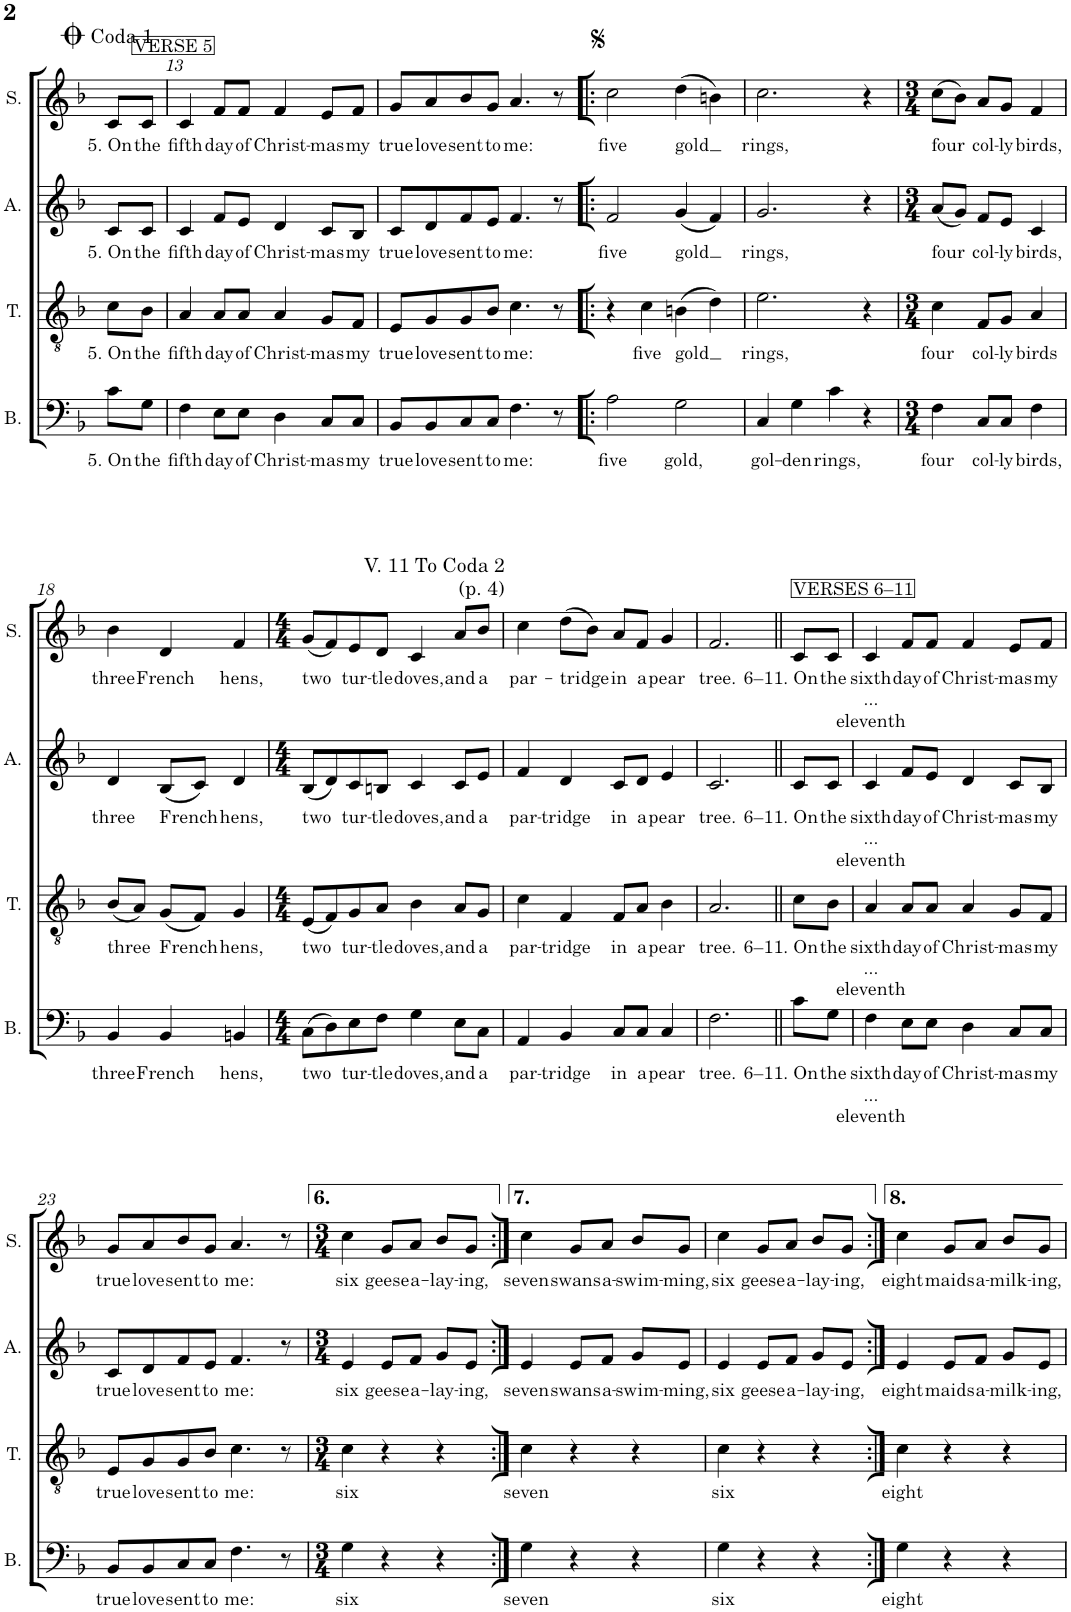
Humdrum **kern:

**kern	**text	**text	**text	**kern	**text	**text	**text	**kern	**text	**text	**text	**kern	**text	**text	**text
*part4	*part4	*part4	*part4	*part3	*part3	*part3	*part3	*part2	*part2	*part2	*part2	*part1	*part1	*part1	*part1
*staff4	*staff4	*staff4	*staff4	*staff3	*staff3	*staff3	*staff3	*staff2	*staff2	*staff2	*staff2	*staff1	*staff1	*staff1	*staff1
*I"B	*	*	*	*I"T.	*	*	*	*I"A.	*	*	*	*I"S.	*	*	*
*I'B.	*	*	*	*I'T.	*	*	*	*I'A.	*	*	*	*I'S.	*	*	*
!!LO:PB:g=z
*clefF4	*	*	*	*clefGv2	*	*	*	*clefG2	*	*	*	*clefG2	*	*	*
*k[b-]	*	*	*	*k[b-]	*	*	*	*k[b-]	*	*	*	*k[b-]	*	*	*
*M4/4	*	*	*	*M4/4	*	*	*	*M4/4	*	*	*	*M4/4	*	*	*
=12X2	=12X2	=12X2	=12X2	=12X2	=12X2	=12X2	=12X2	=12X2	=12X2	=12X2	=12X2	=12X2	=12X2	=12X2	=12X2
!	!	!	!	!	!	!	!	!	!	!	!	!LO:TX:a:t=VERSE 5	!	!	!
!	!LO:LY:b	!	!	!	!LO:LY:b	!	!	!	!LO:LY:b	!	!	!	!LO:LY:b	!	!
8c\L	5. On	.	.	8c\L	5. On	.	.	8c/L	5. On	.	.	8c/L	5. On	.	.
!	!LO:LY:b	!	!	!	!LO:LY:b	!	!	!	!LO:LY:b	!	!	!	!LO:LY:b	!	!
8G\J	the	.	.	8B-\J	the	.	.	8c/J	the	.	.	8c/J	the	.	.
=13	=13	=13	=13	=13	=13	=13	=13	=13	=13	=13	=13	=13	=13	=13	=13
!	!LO:LY:b	!	!	!	!LO:LY:b	!	!	!	!LO:LY:b	!	!	!	!LO:LY:b	!	!
4F\	fifth	.	.	4A/	fifth	.	.	4c/	fifth	.	.	4c/	fifth	.	.
!	!LO:LY:b	!	!	!	!LO:LY:b	!	!	!	!LO:LY:b	!	!	!	!LO:LY:b	!	!
8E\L	day	.	.	8A/L	day	.	.	8f/L	day	.	.	8f/L	day	.	.
!	!LO:LY:b	!	!	!	!LO:LY:b	!	!	!	!LO:LY:b	!	!	!	!LO:LY:b	!	!
8E\J	of	.	.	8A/J	of	.	.	8e/J	of	.	.	8f/J	of	.	.
!	!LO:LY:b	!	!	!	!LO:LY:b	!	!	!	!LO:LY:b	!	!	!	!LO:LY:b	!	!
4D\	Christ-	.	.	4A/	Christ-	.	.	4d/	Christ-	.	.	4f/	Christ-	.	.
!	!LO:LY:b	!	!	!	!LO:LY:b	!	!	!	!LO:LY:b	!	!	!	!LO:LY:b	!	!
8C/L	-mas	.	.	8G/L	-mas	.	.	8c/L	-mas	.	.	8e/L	-mas	.	.
!	!LO:LY:b	!	!	!	!LO:LY:b	!	!	!	!LO:LY:b	!	!	!	!LO:LY:b	!	!
8C/J	my	.	.	8F/J	my	.	.	8B-/J	my	.	.	8f/J	my	.	.
=14	=14	=14	=14	=14	=14	=14	=14	=14	=14	=14	=14	=14	=14	=14	=14
!	!LO:LY:b	!	!	!	!LO:LY:b	!	!	!	!LO:LY:b	!	!	!	!LO:LY:b	!	!
8BB-/L	true	.	.	8E/L	true	.	.	8c/L	true	.	.	8g/L	true	.	.
!	!LO:LY:b	!	!	!	!LO:LY:b	!	!	!	!LO:LY:b	!	!	!	!LO:LY:b	!	!
8BB-/	love	.	.	8G/	love	.	.	8d/	love	.	.	8a/	love	.	.
!	!LO:LY:b	!	!	!	!LO:LY:b	!	!	!	!LO:LY:b	!	!	!	!LO:LY:b	!	!
8C/	sent	.	.	8G/	sent	.	.	8f/	sent	.	.	8b-/	sent	.	.
!	!LO:LY:b	!	!	!	!LO:LY:b	!	!	!	!LO:LY:b	!	!	!	!LO:LY:b	!	!
8C/J	to	.	.	8B-/J	to	.	.	8e/J	to	.	.	8g/J	to	.	.
!	!LO:LY:b	!	!	!	!LO:LY:b	!	!	!	!LO:LY:b	!	!	!	!LO:LY:b	!	!
4.F\	me:	.	.	4.c\	me:	.	.	4.f/	me:	.	.	4.a/	me:	.	.
8r	.	.	.	8r	.	.	.	8r	.	.	.	8r	.	.	.
=15!|:	=15!|:	=15!|:	=15!|:	=15!|:	=15!|:	=15!|:	=15!|:	=15!|:	=15!|:	=15!|:	=15!|:	=15!|:	=15!|:	=15!|:	=15!|:
!	!LO:LY:b	!	!	!	!	!	!	!	!LO:LY:b	!	!	!	!LO:LY:b	!	!
2A\	five	.	.	4r	.	.	.	2f/	five	.	.	2cc\	five	.	.
!	!	!	!	!	!LO:LY:b	!	!	!	!	!	!	!	!	!	!
.	.	.	.	4c\	five	.	.	.	.	.	.	.	.	.	.
!	!LO:LY:b	!	!	!	!LO:LY:b	!	!	!	!LO:LY:b	!	!	!	!LO:LY:b	!	!
2G\	gold,	.	.	(4Bn\	gold	.	.	(4g/	gold	.	.	(4dd\	gold	.	.
.	.	.	.	4d\)	.	.	.	4f/)	.	.	.	4bn\)	.	.	.
=16	=16	=16	=16	=16	=16	=16	=16	=16	=16	=16	=16	=16	=16	=16	=16
!	!LO:LY:b	!	!	!	!LO:LY:b	!	!	!	!LO:LY:b	!	!	!LO:N:head=open	!LO:LY:b	!	!
4C/	gol-	.	.	2.e\	rings,	.	.	2.g/	rings,	.	.	2.cc\	rings,	.	.
!	!LO:LY:b	!	!	!	!	!	!	!	!	!	!	!	!	!	!
4G\	-den	.	.	.	.	.	.	.	.	.	.	.	.	.	.
!	!LO:LY:b	!	!	!	!	!	!	!	!	!	!	!	!	!	!
4c\	rings,	.	.	.	.	.	.	.	.	.	.	.	.	.	.
4r	.	.	.	4r	.	.	.	4r	.	.	.	4r	.	.	.
=17	=17	=17	=17	=17	=17	=17	=17	=17	=17	=17	=17	=17	=17	=17	=17
*M3/4	*	*	*	*M3/4	*	*	*	*M3/4	*	*	*	*M3/4	*	*	*
!	!LO:LY:b	!	!	!	!LO:LY:b	!	!	!	!LO:LY:b	!	!	!	!LO:LY:b	!	!
4F\	four	.	.	4c\	four	.	.	(8a/L	four	.	.	(8cc\L	four	.	.
.	.	.	.	.	.	.	.	8g/J)	.	.	.	8b-\J)	.	.	.
!	!LO:LY:b	!	!	!	!LO:LY:b	!	!	!	!LO:LY:b	!	!	!	!LO:LY:b	!	!
8C/L	col-	.	.	8F/L	col-	.	.	8f/L	col-	.	.	8a/L	col-	.	.
!	!LO:LY:b	!	!	!	!LO:LY:b	!	!	!	!LO:LY:b	!	!	!	!LO:LY:b	!	!
8C/J	-ly	.	.	8G/J	-ly	.	.	8e/J	-ly	.	.	8g/J	-ly	.	.
!	!LO:LY:b	!	!	!	!LO:LY:b	!	!	!	!LO:LY:b	!	!	!	!LO:LY:b	!	!
4F\	birds,	.	.	4A/	birds	.	.	4c/	birds,	.	.	4f/	birds,	.	.
!!LO:LB:g=z
=18	=18	=18	=18	=18	=18	=18	=18	=18	=18	=18	=18	=18	=18	=18	=18
!	!LO:LY:b	!	!	!	!LO:LY:b	!	!	!	!LO:LY:b	!	!	!	!LO:LY:b	!	!
4BB-/	three	.	.	(8B-/L	three	.	.	4d/	three	.	.	4b-\	three	.	.
.	.	.	.	8A/J)	.	.	.	.	.	.	.	.	.	.	.
!	!LO:LY:b	!	!	!	!LO:LY:b	!	!	!	!LO:LY:b	!	!	!	!LO:LY:b	!	!
4BB-/	French	.	.	(8G/L	French	.	.	(8B-/L	French	.	.	4d/	French	.	.
.	.	.	.	8F/J)	.	.	.	8c/J)	.	.	.	.	.	.	.
!	!LO:LY:b	!	!	!	!LO:LY:b	!	!	!	!LO:LY:b	!	!	!	!LO:LY:b	!	!
4BBn/	hens,	.	.	4G/	hens,	.	.	4d/	hens,	.	.	4f/	hens,	.	.
=19	=19	=19	=19	=19	=19	=19	=19	=19	=19	=19	=19	=19	=19	=19	=19
*M4/4	*	*	*	*M4/4	*	*	*	*M4/4	*	*	*	*M4/4	*	*	*
!	!LO:LY:b	!	!	!	!LO:LY:b	!	!	!	!LO:LY:b	!	!	!	!LO:LY:b	!	!
(8C\L	two	.	.	(8E/L	two	.	.	(8B-/L	two	.	.	(8g/L	two	.	.
8D\)	.	.	.	8F/)	.	.	.	8d/)	.	.	.	8f/)	.	.	.
!	!LO:LY:b	!	!	!	!LO:LY:b	!	!	!	!LO:LY:b	!	!	!	!LO:LY:b	!	!
8E\	tur-	.	.	8G/	tur-	.	.	8c/	tur-	.	.	8e/	tur-	.	.
!	!LO:LY:b	!	!	!	!LO:LY:b	!	!	!	!LO:LY:b	!	!	!	!LO:LY:b	!	!
8F\J	-tle	.	.	8A/J	-tle	.	.	8Bn/J	-tle	.	.	8d/J	-tle	.	.
!	!LO:LY:b	!	!	!	!LO:LY:b	!	!	!	!LO:LY:b	!	!	!	!LO:LY:b	!	!
4G\	doves,	.	.	4B-\	doves,	.	.	4c/	doves,	.	.	4c/	doves,	.	.
!	!LO:LY:b	!	!	!	!LO:LY:b	!	!	!	!LO:LY:b	!	!	!	!LO:LY:b	!	!
8E\L	and	.	.	8A/L	and	.	.	8c/L	and	.	.	8a/L	and	.	.
!	!LO:LY:b	!	!	!	!LO:LY:b	!	!	!	!LO:LY:b	!	!	!	!LO:LY:b	!	!
8C\J	a	.	.	8G/J	a	.	.	8e/J	a	.	.	8b-/J	a	.	.
=20	=20	=20	=20	=20	=20	=20	=20	=20	=20	=20	=20	=20	=20	=20	=20
!	!LO:LY:b	!	!	!	!LO:LY:b	!	!	!	!LO:LY:b	!	!	!	!LO:LY:b	!	!
4AA/	par-	.	.	4c\	par-	.	.	4f/	par-	.	.	4cc\	par-	.	.
!	!LO:LY:b	!	!	!	!LO:LY:b	!	!	!	!LO:LY:b	!	!	!	!LO:LY:b	!	!
4BB-/	-tridge	.	.	4F/	-tridge	.	.	4d/	-tridge	.	.	(8dd\L	-tridge	.	.
.	.	.	.	.	.	.	.	.	.	.	.	8b-\J)	.	.	.
!	!LO:LY:b	!	!	!	!LO:LY:b	!	!	!	!LO:LY:b	!	!	!	!LO:LY:b	!	!
8C/L	in	.	.	8F/L	in	.	.	8c/L	in	.	.	8a/L	in	.	.
!	!LO:LY:b	!	!	!	!LO:LY:b	!	!	!	!LO:LY:b	!	!	!	!LO:LY:b	!	!
8C/J	a	.	.	8A/J	a	.	.	8d/J	a	.	.	8f/J	a	.	.
!	!LO:LY:b	!	!	!	!LO:LY:b	!	!	!	!LO:LY:b	!	!	!	!LO:LY:b	!	!
4C/	pear	.	.	4B-\	pear	.	.	4e/	pear	.	.	4g/	pear	.	.
!	!	!	!	!	!	!	!	!	!	!	!	!LO:TX:a:t=V. 11 To Coda 2\n(p. 4)	!	!	!
=21	=21	=21	=21	=21	=21	=21	=21	=21	=21	=21	=21	=21	=21	=21	=21
!	!LO:LY:b	!	!	!	!LO:LY:b	!	!	!	!LO:LY:b	!	!	!	!LO:LY:b	!	!
2.F\	tree.	.	.	2.A/	tree.	.	.	2.c/	tree.	.	.	2.f/	tree.	.	.
=21X3||	=21X3||	=21X3||	=21X3||	=21X3||	=21X3||	=21X3||	=21X3||	=21X3||	=21X3||	=21X3||	=21X3||	=21X3||	=21X3||	=21X3||	=21X3||
!	!	!	!	!	!	!	!	!	!	!	!	!LO:TX:a:t=VERSES 6–11	!	!	!
!	!LO:LY:b	!	!	!	!LO:LY:b	!	!	!	!LO:LY:b	!	!	!	!LO:LY:b	!	!
8c\L	6–11. On	.	.	8c\L	6–11. On	.	.	8c/L	6–11. On	.	.	8c/L	6–11. On	.	.
!	!LO:LY:b	!	!	!	!LO:LY:b	!	!	!	!LO:LY:b	!	!	!	!LO:LY:b	!	!
8G\J	the	.	.	8B-\J	the	.	.	8c/J	the	.	.	8c/J	the	.	.
=22	=22	=22	=22	=22	=22	=22	=22	=22	=22	=22	=22	=22	=22	=22	=22
!	!LO:LY:b	!LO:LY:b	!LO:LY:b	!	!LO:LY:b	!LO:LY:b	!LO:LY:b	!	!LO:LY:b	!LO:LY:b	!LO:LY:b	!	!LO:LY:b	!LO:LY:b	!LO:LY:b
4F\	sixth	...	eleventh	4A/	sixth	...	eleventh	4c/	sixth	...	eleventh	4c/	sixth	...	eleventh
!	!LO:LY:b	!	!	!	!LO:LY:b	!	!	!	!LO:LY:b	!	!	!	!LO:LY:b	!	!
8E\L	day	.	.	8A/L	day	.	.	8f/L	day	.	.	8f/L	day	.	.
!	!LO:LY:b	!	!	!	!LO:LY:b	!	!	!	!LO:LY:b	!	!	!	!LO:LY:b	!	!
8E\J	of	.	.	8A/J	of	.	.	8e/J	of	.	.	8f/J	of	.	.
!	!LO:LY:b	!	!	!	!LO:LY:b	!	!	!	!LO:LY:b	!	!	!	!LO:LY:b	!	!
4D\	Christ-	.	.	4A/	Christ-	.	.	4d/	Christ-	.	.	4f/	Christ-	.	.
!	!LO:LY:b	!	!	!	!LO:LY:b	!	!	!	!LO:LY:b	!	!	!	!LO:LY:b	!	!
8C/L	-mas	.	.	8G/L	-mas	.	.	8c/L	-mas	.	.	8e/L	-mas	.	.
!	!LO:LY:b	!	!	!	!LO:LY:b	!	!	!	!LO:LY:b	!	!	!	!LO:LY:b	!	!
8C/J	my	.	.	8F/J	my	.	.	8B-/J	my	.	.	8f/J	my	.	.
!!LO:LB:g=z
=23	=23	=23	=23	=23	=23	=23	=23	=23	=23	=23	=23	=23	=23	=23	=23
!	!LO:LY:b	!	!	!	!LO:LY:b	!	!	!	!LO:LY:b	!	!	!	!LO:LY:b	!	!
8BB-/L	true	.	.	8E/L	true	.	.	8c/L	true	.	.	8g/L	true	.	.
!	!LO:LY:b	!	!	!	!LO:LY:b	!	!	!	!LO:LY:b	!	!	!	!LO:LY:b	!	!
8BB-/	love	.	.	8G/	love	.	.	8d/	love	.	.	8a/	love	.	.
!	!LO:LY:b	!	!	!	!LO:LY:b	!	!	!	!LO:LY:b	!	!	!	!LO:LY:b	!	!
8C/	sent	.	.	8G/	sent	.	.	8f/	sent	.	.	8b-/	sent	.	.
!	!LO:LY:b	!	!	!	!LO:LY:b	!	!	!	!LO:LY:b	!	!	!	!LO:LY:b	!	!
8C/J	to	.	.	8B-/J	to	.	.	8e/J	to	.	.	8g/J	to	.	.
!	!LO:LY:b	!	!	!	!LO:LY:b	!	!	!	!LO:LY:b	!	!	!	!LO:LY:b	!	!
4.F\	me:	.	.	4.c\	me:	.	.	4.f/	me:	.	.	4.a/	me:	.	.
8r	.	.	.	8r	.	.	.	8r	.	.	.	8r	.	.	.
=24	=24	=24	=24	=24	=24	=24	=24	=24	=24	=24	=24	=24	=24	=24	=24
*M3/4	*	*	*	*M3/4	*	*	*	*M3/4	*	*	*	*M3/4	*	*	*
!	!LO:LY:b	!	!	!	!LO:LY:b	!	!	!	!LO:LY:b	!	!	!	!LO:LY:b	!	!
4G\	six	.	.	4c\	six	.	.	4e/	six	.	.	4cc\	six	.	.
!	!	!	!	!	!	!	!	!	!LO:LY:b	!	!	!	!LO:LY:b	!	!
4r	.	.	.	4r	.	.	.	8e/L	geese	.	.	8g/L	geese	.	.
!	!	!	!	!	!	!	!	!	!LO:LY:b	!	!	!	!LO:LY:b	!	!
.	.	.	.	.	.	.	.	8f/J	a-	.	.	8a/J	a-	.	.
!	!	!	!	!	!	!	!	!	!LO:LY:b	!	!	!	!LO:LY:b	!	!
4r	.	.	.	4r	.	.	.	8g/L	-lay-	.	.	8b-/L	-lay-	.	.
!	!	!	!	!	!	!	!	!	!LO:LY:b	!	!	!	!LO:LY:b	!	!
.	.	.	.	.	.	.	.	8e/J	-ing,	.	.	8g/J	-ing,	.	.
=25:|!	=25:|!	=25:|!	=25:|!	=25:|!	=25:|!	=25:|!	=25:|!	=25:|!	=25:|!	=25:|!	=25:|!	=25:|!	=25:|!	=25:|!	=25:|!
!	!LO:LY:b	!	!	!	!LO:LY:b	!	!	!	!LO:LY:b	!	!	!	!LO:LY:b	!	!
4G\	seven	.	.	4c\	seven	.	.	4e/	seven	.	.	4cc\	seven	.	.
!	!	!	!	!	!	!	!	!	!LO:LY:b	!	!	!	!LO:LY:b	!	!
4r	.	.	.	4r	.	.	.	8e/L	swans	.	.	8g/L	swans	.	.
!	!	!	!	!	!	!	!	!	!LO:LY:b	!	!	!	!LO:LY:b	!	!
.	.	.	.	.	.	.	.	8f/J	a-	.	.	8a/J	a-	.	.
!	!	!	!	!	!	!	!	!	!LO:LY:b	!	!	!	!LO:LY:b	!	!
4r	.	.	.	4r	.	.	.	8g/L	-swim-	.	.	8b-/L	-swim-	.	.
!	!	!	!	!	!	!	!	!	!LO:LY:b	!	!	!	!LO:LY:b	!	!
.	.	.	.	.	.	.	.	8e/J	-ming,	.	.	8g/J	-ming,	.	.
=26	=26	=26	=26	=26	=26	=26	=26	=26	=26	=26	=26	=26	=26	=26	=26
!	!LO:LY:b	!	!	!	!LO:LY:b	!	!	!	!LO:LY:b	!	!	!	!LO:LY:b	!	!
4G\	six	.	.	4c\	six	.	.	4e/	six	.	.	4cc\	six	.	.
!	!	!	!	!	!	!	!	!	!LO:LY:b	!	!	!	!LO:LY:b	!	!
4r	.	.	.	4r	.	.	.	8e/L	geese	.	.	8g/L	geese	.	.
!	!	!	!	!	!	!	!	!	!LO:LY:b	!	!	!	!LO:LY:b	!	!
.	.	.	.	.	.	.	.	8f/J	a-	.	.	8a/J	a-	.	.
!	!	!	!	!	!	!	!	!	!LO:LY:b	!	!	!	!LO:LY:b	!	!
4r	.	.	.	4r	.	.	.	8g/L	-lay-	.	.	8b-/L	-lay-	.	.
!	!	!	!	!	!	!	!	!	!LO:LY:b	!	!	!	!LO:LY:b	!	!
.	.	.	.	.	.	.	.	8e/J	-ing,	.	.	8g/J	-ing,	.	.
=27:|!	=27:|!	=27:|!	=27:|!	=27:|!	=27:|!	=27:|!	=27:|!	=27:|!	=27:|!	=27:|!	=27:|!	=27:|!	=27:|!	=27:|!	=27:|!
!	!LO:LY:b	!	!	!	!LO:LY:b	!	!	!	!LO:LY:b	!	!	!	!LO:LY:b	!	!
4G\	eight	.	.	4c\	eight	.	.	4e/	eight	.	.	4cc\	eight	.	.
!	!	!	!	!	!	!	!	!	!LO:LY:b	!	!	!	!LO:LY:b	!	!
4r	.	.	.	4r	.	.	.	8e/L	maids	.	.	8g/L	maids	.	.
!	!	!	!	!	!	!	!	!	!LO:LY:b	!	!	!	!LO:LY:b	!	!
.	.	.	.	.	.	.	.	8f/J	a-	.	.	8a/J	a-	.	.
!	!	!	!	!	!	!	!	!	!LO:LY:b	!	!	!	!LO:LY:b	!	!
4r	.	.	.	4r	.	.	.	8g/L	-milk-	.	.	8b-/L	-milk-	.	.
!	!	!	!	!	!	!	!	!	!LO:LY:b	!	!	!	!LO:LY:b	!	!
.	.	.	.	.	.	.	.	8e/J	-ing,	.	.	8g/J	-ing,	.	.
=	=	=	=	=	=	=	=	=	=	=	=	=	=	=	=
*-	*-	*-	*-	*-	*-	*-	*-	*-	*-	*-	*-	*-	*-	*-	*-
